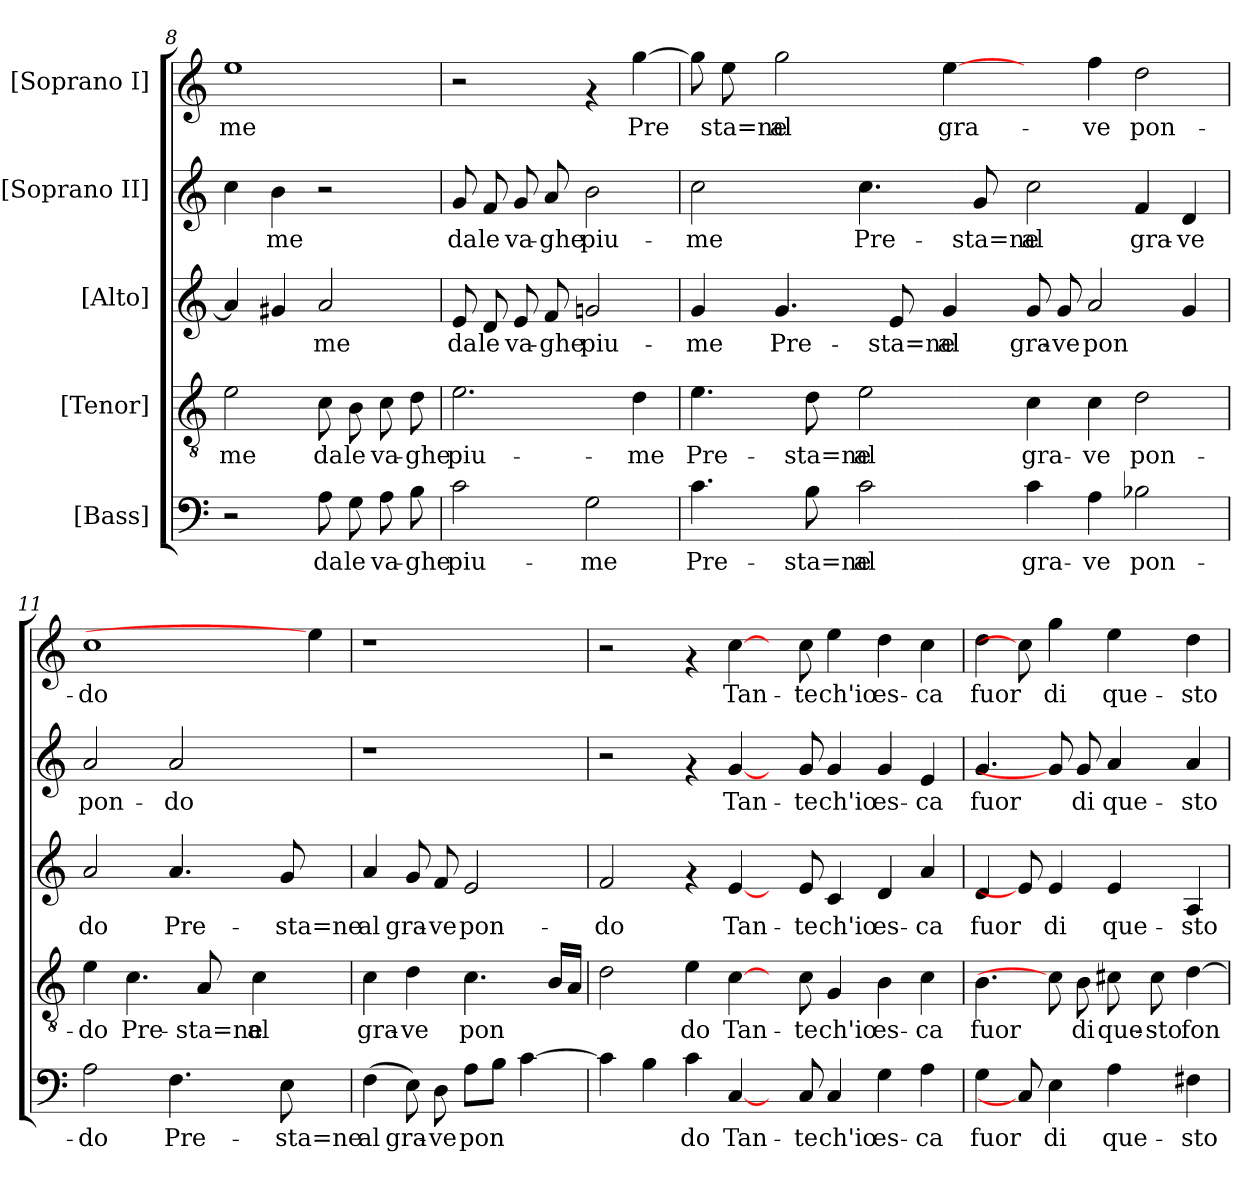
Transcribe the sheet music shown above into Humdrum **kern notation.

**kern	**text	**kern	**text	**kern	**text	**kern	**text	**kern	**text
*part5	*part5	*part4	*part4	*part3	*part3	*part2	*part2	*part1	*part1
*staff5	*staff5	*staff4	*staff4	*staff3	*staff3	*staff2	*staff2	*staff1	*staff1
*I"[Bass]	*	*I"[Tenor]	*	*I"[Alto]	*	*I"[Soprano II]	*	*I"[Soprano I]	*
*clefF4	*	*clefGv2	*	*clefG2	*	*clefG2	*	*clefG2	*
*k[]	*	*k[]	*	*k[]	*	*k[]	*	*k[]	*
*C:	*	*C:	*	*C:	*	*C:	*	*C:	*
=8	=8	=8	=8	=8	=8	=8	=8	=8	=8
!	!	!	!LO:LY:b:cj	!	!LO:LY:b:cj	!	!LO:LY:b:cj	!	!LO:LY:b:cj
2r	.	2e\	-me	4a/]	--	4cc\	--	1ee	-me
!	!	!	!	!	!LO:LY:b:cj	!	!LO:LY:b:cj	!	!
.	.	.	.	4g#X/	--	4b\	-me	.	.
!	!LO:LY:b:cj	!	!LO:LY:b:cj	!	!LO:LY:b:cj	!	!	!	!
8A\	da	8c\	da	2a/	-me	2r	.	.	.
!	!LO:LY:b:cj	!	!LO:LY:b:cj	!	!	!	!	!	!
8G\	le	8B\	le	.	.	.	.	.	.
!	!LO:LY:b:cj	!	!LO:LY:b:cj	!	!	!	!	!	!
8A\	va-	8c\	va-	.	.	.	.	.	.
!	!LO:LY:b:cj	!	!LO:LY:b:cj	!	!	!	!	!	!
8B\	-ghe	8d\	-ghe	.	.	.	.	.	.
!!LO:PB:g=z
=9	=9	=9	=9	=9	=9	=9	=9	=9	=9
!	!LO:LY:b:cj	!	!LO:LY:b:cj	!	!LO:LY:b:cj	!	!LO:LY:b:cj	!	!
2c\	piu-	2.e\	piu-	8e/	da	8g/	da	2r	.
!	!	!	!	!	!LO:LY:b:cj	!	!LO:LY:b:cj	!	!
.	.	.	.	8d/	le	8f/	le	.	.
!	!	!	!	!	!LO:LY:b:cj	!	!LO:LY:b:cj	!	!
.	.	.	.	8e/	va-	8g/	va-	.	.
!	!	!	!	!	!LO:LY:b:cj	!	!LO:LY:b:cj	!	!
.	.	.	.	8f/	-ghe	8a/	-ghe	.	.
!	!LO:LY:b:cj	!	!	!	!LO:LY:b:cj	!	!LO:LY:b:cj	!	!
2G\	-me	.	.	2gn/	piu-	2b\	piu-	4rf	.
!	!	!	!LO:LY:b:cj	!	!	!	!	!	!LO:LY:b:cj
.	.	4d\	-me	.	.	.	.	[>4gg\	Pre-
=10	=10	=10	=10	=10	=10	=10	=10	=10	=10
!	!LO:LY:b:cj	!	!LO:LY:b:cj	!	!LO:LY:b:cj	!	!LO:LY:b:cj	!	!LO:LY:b:cj
4.c\	Pre-	4.e\	Pre-	4g/	-me	2cc\	-me	8gg\]	--
!	!	!	!	!	!	!	!	!	!LO:LY:b:cj
.	.	.	.	.	.	.	.	8ee\	-sta=ne
!	!	!	!	!	!LO:LY:b:cj	!	!	!	!LO:LY:b:cj
.	.	.	.	4.g/	Pre-	.	.	2gg\	al
!	!LO:LY:b:cj	!	!LO:LY:b:cj	!	!	!	!	!	!
8B\	-sta=ne	8d\	-sta=ne	.	.	.	.	.	.
!	!LO:LY:b:cj	!	!LO:LY:b:cj	!	!	!	!LO:LY:b:cj	!	!
2c\	al	2e\	al	.	.	4.cc\	Pre-	.	.
!	!	!	!	!	!LO:LY:b:cj	!	!	!	!
.	.	.	.	8e/	-sta=ne	.	.	.	.
!	!	!	!	!	!LO:LY:b:cj	!	!	!	!LO:LY:b:cj
.	.	.	.	4g/	al	.	.	[4ee\	gra-
!	!	!	!	!	!	!	!LO:LY:b:cj	!	!
.	.	.	.	.	.	8g/	-sta=ne	.	.
!	!LO:LY:b:cj	!	!LO:LY:b:cj	!	!LO:LY:b:cj	!	!LO:LY:b:cj	!	!
4c\	gra-	4c\	gra-	8g/	gra-	2cc\	al	4ryy	.
!	!	!	!	!	!LO:LY:b:cj	!	!	!	!
.	.	.	.	8g/	-ve	.	.	.	.
!	!LO:LY:b:cj	!	!LO:LY:b:cj	!	!LO:LY:b:cj	!	!	!	!LO:LY:b:cj
4A\	-ve	4c\	-ve	2a/	pon-	.	.	4ff\	-ve
!	!LO:LY:b:cj	!	!LO:LY:b:cj	!	!	!	!LO:LY:b:cj	!	!LO:LY:b:cj
2B-X\	pon-	2d\	pon-	.	.	4f/	gra-	2dd\	pon-
!	!	!	!	!	!LO:LY:b:cj	!	!LO:LY:b:cj	!	!
.	.	.	.	4g/	--	4d/	-ve	.	.
=11	=11	=11	=11	=11	=11	=11	=11	=11	=11
!	!LO:LY:b:cj	!	!LO:LY:b:cj	!	!LO:LY:b:cj	!	!LO:LY:b:cj	!	!LO:LY:b:cj
2A\	-do	4e\	-do	2a/	-do	2a/	pon-	1cc	-do
!	!	!	!LO:LY:b:cj	!	!	!	!	!	!
.	.	4.c\	Pre-	.	.	.	.	.	.
!	!LO:LY:b:cj	!	!	!	!LO:LY:b:cj	!	!LO:LY:b:cj	!	!
4.F\	Pre-	.	.	4.a/	Pre-	2a/	-do	.	.
!	!	!	!LO:LY:b:cj	!	!	!	!	!	!
.	.	8A/	-sta=ne	.	.	.	.	.	.
!	!	!	!LO:LY:b:cj	!	!	!	!	!	!
.	.	4c\	al	.	.	.	.	.	.
!	!LO:LY:b:cj	!	!	!	!LO:LY:b:cj	!	!	!	!
8E\	-sta=ne	.	.	8g/	-sta=ne	.	.	.	.
4ryy	.	4ryy	.	4ryy	.	4ryy	.	4ee\]	.
=12	=12	=12	=12	=12	=12	=12	=12	=12	=12
!	!LO:LY:b:cj	!	!LO:LY:b:cj	!	!LO:LY:b:cj	!	!	!	!
(<4F\	al	4c\	gra-	4a/	al	1r	.	1r	.
!	!LO:LY:b:cj	!	!LO:LY:b:cj	!	!LO:LY:b:cj	!	!	!	!
8E\)	gra-	4d\	-ve	8g/	gra-	.	.	.	.
!	!LO:LY:b:cj	!	!	!	!LO:LY:b:cj	!	!	!	!
8D\	-ve	.	.	8f/	-ve	.	.	.	.
!	!LO:LY:b:cj	!	!LO:LY:b:cj	!	!LO:LY:b:cj	!	!	!	!
8A\L	pon-	4.c\	pon-	2e/	pon-	.	.	.	.
!	!LO:LY:b:cj	!	!	!	!	!	!	!	!
8B\J	--	.	.	.	.	.	.	.	.
!	!LO:LY:b:cj	!	!	!	!	!	!	!	!
[<4c\	--	.	.	.	.	.	.	.	.
!	!	!	!LO:LY:b:cj	!	!	!	!	!	!
.	.	16B/L	--	.	.	.	.	.	.
!	!	!	!LO:LY:b:cj	!	!	!	!	!	!
.	.	16A/J	--	.	.	.	.	.	.
!!LO:PB:g=z
=13	=13	=13	=13	=13	=13	=13	=13	=13	=13
!	!LO:LY:b:cj	!	!LO:LY:b:cj	!	!LO:LY:b:cj	!	!	!	!
4c\]	--	2d\	--	2f/	-do	2r	.	2r	.
!	!LO:LY:b:cj	!	!	!	!	!	!	!	!
4B\	--	.	.	.	.	.	.	.	.
!	!LO:LY:b:cj	!	!LO:LY:b:cj	!	!	!	!	!	!
4c\	-do	4e\	-do	4rf	.	4rf	.	4rf	.
!	!LO:LY:b:cj	!	!LO:LY:b:cj	!	!LO:LY:b:cj	!	!LO:LY:b:cj	!	!LO:LY:b:cj
[4C/	Tan-	[4c\	Tan-	[4e/	Tan-	[4g/	Tan-	[4cc\	Tan-
8ryy	.	8ryy	.	8ryy	.	8ryy	.	8ryy	.
!	!LO:LY:b:cj	!	!LO:LY:b:cj	!	!LO:LY:b:cj	!	!LO:LY:b:cj	!	!LO:LY:b:cj
8C/	-te	8c\	-te	8e/	-te	8g/	-te	8cc\	-te
!	!LO:LY:b:cj	!	!LO:LY:b:cj	!	!LO:LY:b:cj	!	!LO:LY:b:cj	!	!LO:LY:b:cj
4C/	ch'io	4G/	ch'io	4c/	ch'io	4g/	ch'io	4ee\	ch'io
!	!LO:LY:b:cj	!	!LO:LY:b:cj	!	!LO:LY:b:cj	!	!LO:LY:b:cj	!	!LO:LY:b:cj
4G\	es-	4B\	es-	4d/	es-	4g/	es-	4dd\	es-
!	!LO:LY:b:cj	!	!LO:LY:b:cj	!	!LO:LY:b:cj	!	!LO:LY:b:cj	!	!LO:LY:b:cj
4A\	-ca	4c\	-ca	4a/	-ca	4e/	-ca	4cc\	-ca
=14	=14	=14	=14	=14	=14	=14	=14	=14	=14
!	!LO:LY:b:cj	!	!LO:LY:b:cj	!	!LO:LY:b:cj	!	!LO:LY:b:cj	!	!LO:LY:b:cj
4G\	fuor	4.B\	fuor	4d/	fuor	4.g/	fuor	4dd\	fuor
8C/]	.	.	.	8e/]	.	.	.	8cc\]	.
!	!LO:LY:b:cj	!	!	!	!LO:LY:b:cj	!	!	!	!LO:LY:b:cj
4E\	di	8c\]	.	4e/	di	8g/]	.	4gg\	di
!	!	!	!LO:LY:b:cj	!	!	!	!LO:LY:b:cj	!	!
.	.	8B\	di	.	.	8g/	di	.	.
!	!LO:LY:b:cj	!	!LO:LY:b:cj	!	!LO:LY:b:cj	!	!LO:LY:b:cj	!	!LO:LY:b:cj
4A\	que-	8c#X\	que-	4e/	que-	4a/	que-	4ee\	que-
!	!	!	!LO:LY:b:cj	!	!	!	!	!	!
.	.	8c#\	-sto	.	.	.	.	.	.
!	!LO:LY:b:cj	!	!LO:LY:b:cj	!	!LO:LY:b:cj	!	!LO:LY:b:cj	!	!LO:LY:b:cj
4F#X\	-sto	[>4d\	fon-	4A/	-sto	4a/	-sto	4dd\	-sto
=	=	=	=	=	=	=	=	=	=
*-	*-	*-	*-	*-	*-	*-	*-	*-	*-
